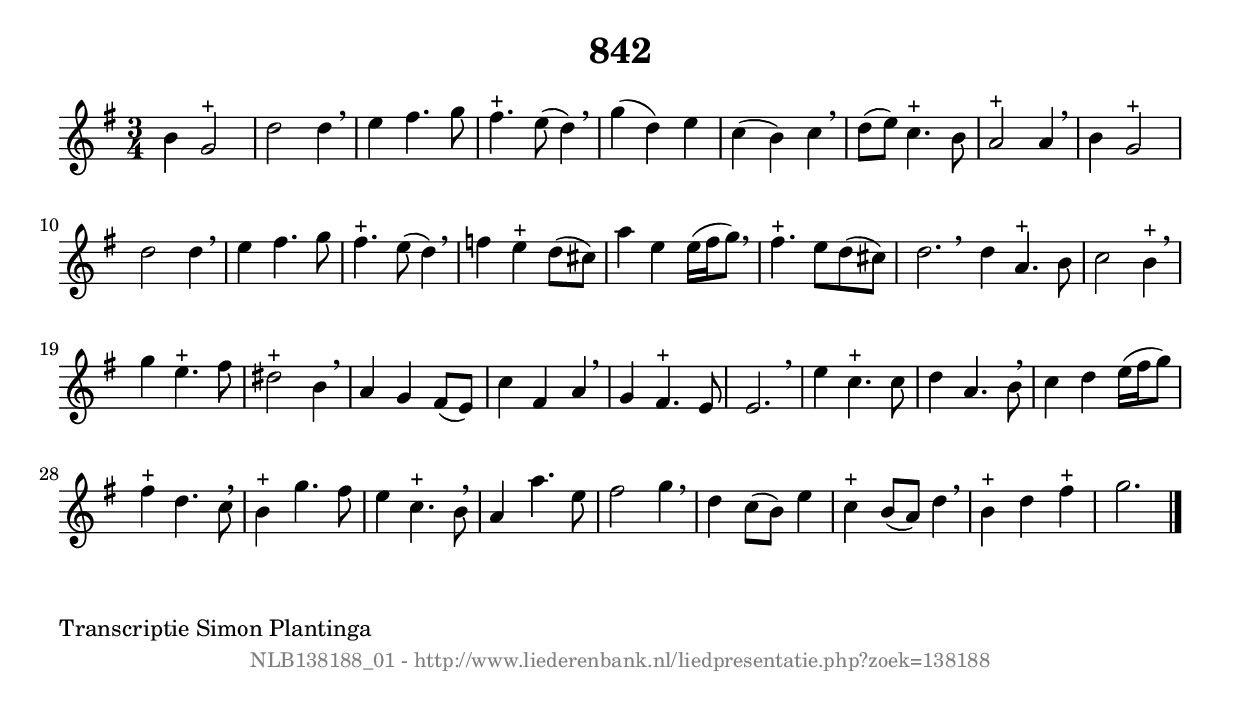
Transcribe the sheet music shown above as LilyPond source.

%
% produced by wce2krn 1.64 (7 June 2014)
%
\version"2.16"
#(append! paper-alist '(("long" . (cons (* 210 mm) (* 2000 mm)))))
#(set-default-paper-size "long")
sb = {\breathe}
mBreak = {\breathe }
bBreak = {\breathe }
x = {\once\override NoteHead #'style = #'cross }
gl=\glissando
itime={\override Staff.TimeSignature #'stencil = ##f }
ficta = {\once\set suggestAccidentals = ##t}
fine = {\once\override Score.RehearsalMark #'self-alignment-X = #1 \mark \markup {\italic{Fine}}}
dc = {\once\override Score.RehearsalMark #'self-alignment-X = #1 \mark \markup {\italic{D.C.}}}
dcf = {\once\override Score.RehearsalMark #'self-alignment-X = #1 \mark \markup {\italic{D.C. al Fine}}}
dcc = {\once\override Score.RehearsalMark #'self-alignment-X = #1 \mark \markup {\italic{D.C. al Coda}}}
ds = {\once\override Score.RehearsalMark #'self-alignment-X = #1 \mark \markup {\italic{D.S.}}}
dsf = {\once\override Score.RehearsalMark #'self-alignment-X = #1 \mark \markup {\italic{D.S. al Fine}}}
dsc = {\once\override Score.RehearsalMark #'self-alignment-X = #1 \mark \markup {\italic{D.S. al Coda}}}
pv = {\set Score.repeatCommands = #'((volta "1"))}
sv = {\set Score.repeatCommands = #'((volta "2"))}
tv = {\set Score.repeatCommands = #'((volta "3"))}
qv = {\set Score.repeatCommands = #'((volta "4"))}
xv = {\set Score.repeatCommands = #'((volta #f))}
\header{ tagline = ""
title = "842"
}
\score {{
\key g \major
\relative g'
{
\set melismaBusyProperties = #'()
\time 3/4
\tempo 4=120
\override Score.MetronomeMark #'transparent = ##t
\override Score.RehearsalMark #'break-visibility = #(vector #t #t #f)
b4 g2^"+" | d'2 d4 \sb | e4 fis4. g8 | fis4.^"+" e8( d4) \sb | g4( d4) e4 | c4( b4) c4 \sb | d8( e8) c4.^"+" b8 | a2^"+" a4 | \mBreak \bar "|"
b4 g2^"+" | d'2 d4 \sb | e4 fis4. g8 | fis4.^"+" e8( d4) \sb | f4 e4^"+" d8( cis8) | a'4 e4 e16( fis16 g8) \sb | fis4.^"+" e8 d8( cis8) | d2. \bar ":|:" \bBreak
d4 a4.^"+" b8 | c2 b4^"+" \sb | g'4 e4.^"+" fis8 | dis2^"+" b4 \sb | a4 g4 fis8( e8) | c'4 fis,4 a4 \sb | g4 fis4.^"+" e8 | e2. | \mBreak \bar "|"
e'4 c4.^"+" c8 | d4 a4. b8 \sb | c4 d4 e16( fis16 g8) | fis4^"+" d4. c8 \sb | b4^"+" g'4. fis8 | e4 c4.^"+" b8 \sb | a4 a'4. e8 | fis2 g4 | \mBreak \bar "|"
d4 c8( b8) e4 | c4^"+" b8( a8) d4 \sb | b4^"+" d4 fis4^"+" | g2. \bar "|."
 }}
 \midi { }
 \layout {
            indent = 0.0\cm
}
}
\markup { \wordwrap-string #" 
Transcriptie Simon Plantinga
"}
\markup { \vspace #0 } \markup { \with-color #grey \fill-line { \center-column { \smaller "NLB138188_01 - http://www.liederenbank.nl/liedpresentatie.php?zoek=138188" } } }
